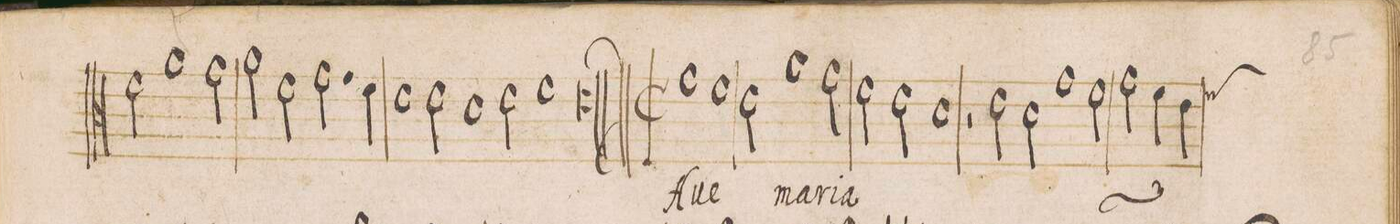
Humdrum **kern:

**kern	**text
*I"DISCANTVS	*
*clefC3	*
*k[]	*
*met(C|)	*
*M2/1	*
2f\	.
1a\	.
=12-	=12-
2g\	.
2a\	.
2f\	.
=13-	=13-
2.g\	.
4f\	.
1e	.
=14-	=14-
2e\	.
1d	.
2e\	.
=15-	=15-
1f	.
1el;	.
=16||	=16||
*M2/1	*
*met(C|)	*
1g	A-
1f	-ue
=17-	=17-
2e\	ma-
1a	.
2g\	.
=18-	=18-
2f\	.
2e\	-ri-
1d	-a
=19-	=19-
2r	.
*	*ij
2e\	a-
2d\	-ue
1g\	ma-
=20-	=20-
2f\	.
2g\	.
4f\	.
*custos:f	*
4e\	.
=21-	=21-
*-	*-
